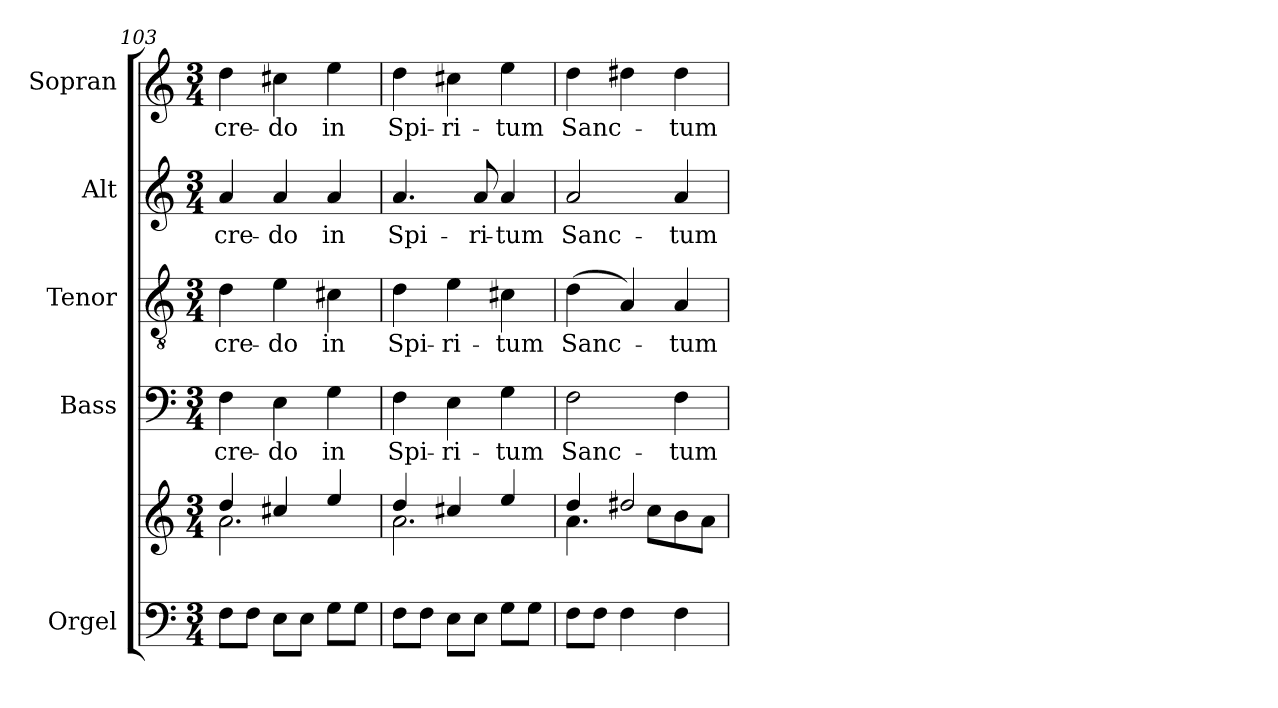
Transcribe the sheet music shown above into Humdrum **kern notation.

**kern	**kern	**kern	**text	**kern	**text	**kern	**text	**kern	**text
*part5	*part5	*part4	*part4	*part3	*part3	*part2	*part2	*part1	*part1
*staff6	*staff5	*staff4	*staff4	*staff3	*staff3	*staff2	*staff2	*staff1	*staff1
*I"Orgel	*	*I"Bass	*	*I"Tenor	*	*I"Alt	*	*I"Sopran	*
*I'Org.	*	*I'B.	*	*I'T.	*	*I'A.	*	*I'S.	*
*clefF4	*clefG2	*clefF4	*	*clefGv2	*	*clefG2	*	*clefG2	*
*k[]	*k[]	*k[]	*	*k[]	*	*k[]	*	*k[]	*
*C:	*C:	*C:	*	*C:	*	*C:	*	*C:	*
*M3/4	*M3/4	*M3/4	*	*M3/4	*	*M3/4	*	*M3/4	*
=103	=103	=103	=103	=103	=103	=103	=103	=103	=103
*	*^	*	*	*	*	*	*	*	*
!	!	!	!	!LO:LY:b	!	!LO:LY:b	!	!LO:LY:b	!	!LO:LY:b
8F\L	4dd/	2.a\	4F\	cre-	4d\	cre-	4a/	cre-	4dd\	cre-
8F\J	.	.	.	.	.	.	.	.	.	.
!	!	!	!	!LO:LY:b	!	!LO:LY:b	!	!LO:LY:b	!	!LO:LY:b
8E\L	4cc#X/	.	4E\	-do	4e\	-do	4a/	-do	4cc#X\	-do
8E\J	.	.	.	.	.	.	.	.	.	.
!	!	!	!	!LO:LY:b	!	!LO:LY:b	!	!LO:LY:b	!	!LO:LY:b
8G\L	4ee/	.	4G\	in	4c#X\	in	4a/	in	4ee\	in
8G\J	.	.	.	.	.	.	.	.	.	.
=104	=104	=104	=104	=104	=104	=104	=104	=104	=104	=104
!	!	!	!	!LO:LY:b	!	!LO:LY:b	!	!LO:LY:b	!	!LO:LY:b
8F\L	4dd/	2.a\	4F\	Spi-	4d\	Spi-	4.a/	Spi-	4dd\	Spi-
8F\J	.	.	.	.	.	.	.	.	.	.
!	!	!	!	!LO:LY:b	!	!LO:LY:b	!	!	!	!LO:LY:b
8E\L	4cc#X/	.	4E\	-ri-	4e\	-ri-	.	.	4cc#X\	-ri-
!	!	!	!	!	!	!	!	!LO:LY:b	!	!
8E\J	.	.	.	.	.	.	8a/	-ri-	.	.
!	!	!	!	!LO:LY:b	!	!LO:LY:b	!	!LO:LY:b	!	!LO:LY:b
8G\L	4ee/	.	4G\	-tum	4c#X\	-tum	4a/	-tum	4ee\	-tum
8G\J	.	.	.	.	.	.	.	.	.	.
=105	=105	=105	=105	=105	=105	=105	=105	=105	=105	=105
!	!	!	!	!LO:LY:b	!	!LO:LY:b	!	!LO:LY:b	!	!LO:LY:b
8F\L	4dd/	4.a\	2F\	Sanc-	(>4d\	Sanc-	2a/	Sanc-	4dd\	Sanc-
8F\J	.	.	.	.	.	.	.	.	.	.
4F\	2dd#X/	.	.	.	4A/)	.	.	.	4dd#X\	.
.	.	8cc\L	.	.	.	.	.	.	.	.
!	!	!	!	!LO:LY:b	!	!LO:LY:b	!	!LO:LY:b	!	!LO:LY:b
4F\	.	8b\	4F\	-tum	4A/	-tum	4a/	-tum	4dd#\	-tum
.	.	8a\J	.	.	.	.	.	.	.	.
*	*v	*v	*	*	*	*	*	*	*	*
=	=	=	=	=	=	=	=	=	=
*-	*-	*-	*-	*-	*-	*-	*-	*-	*-
